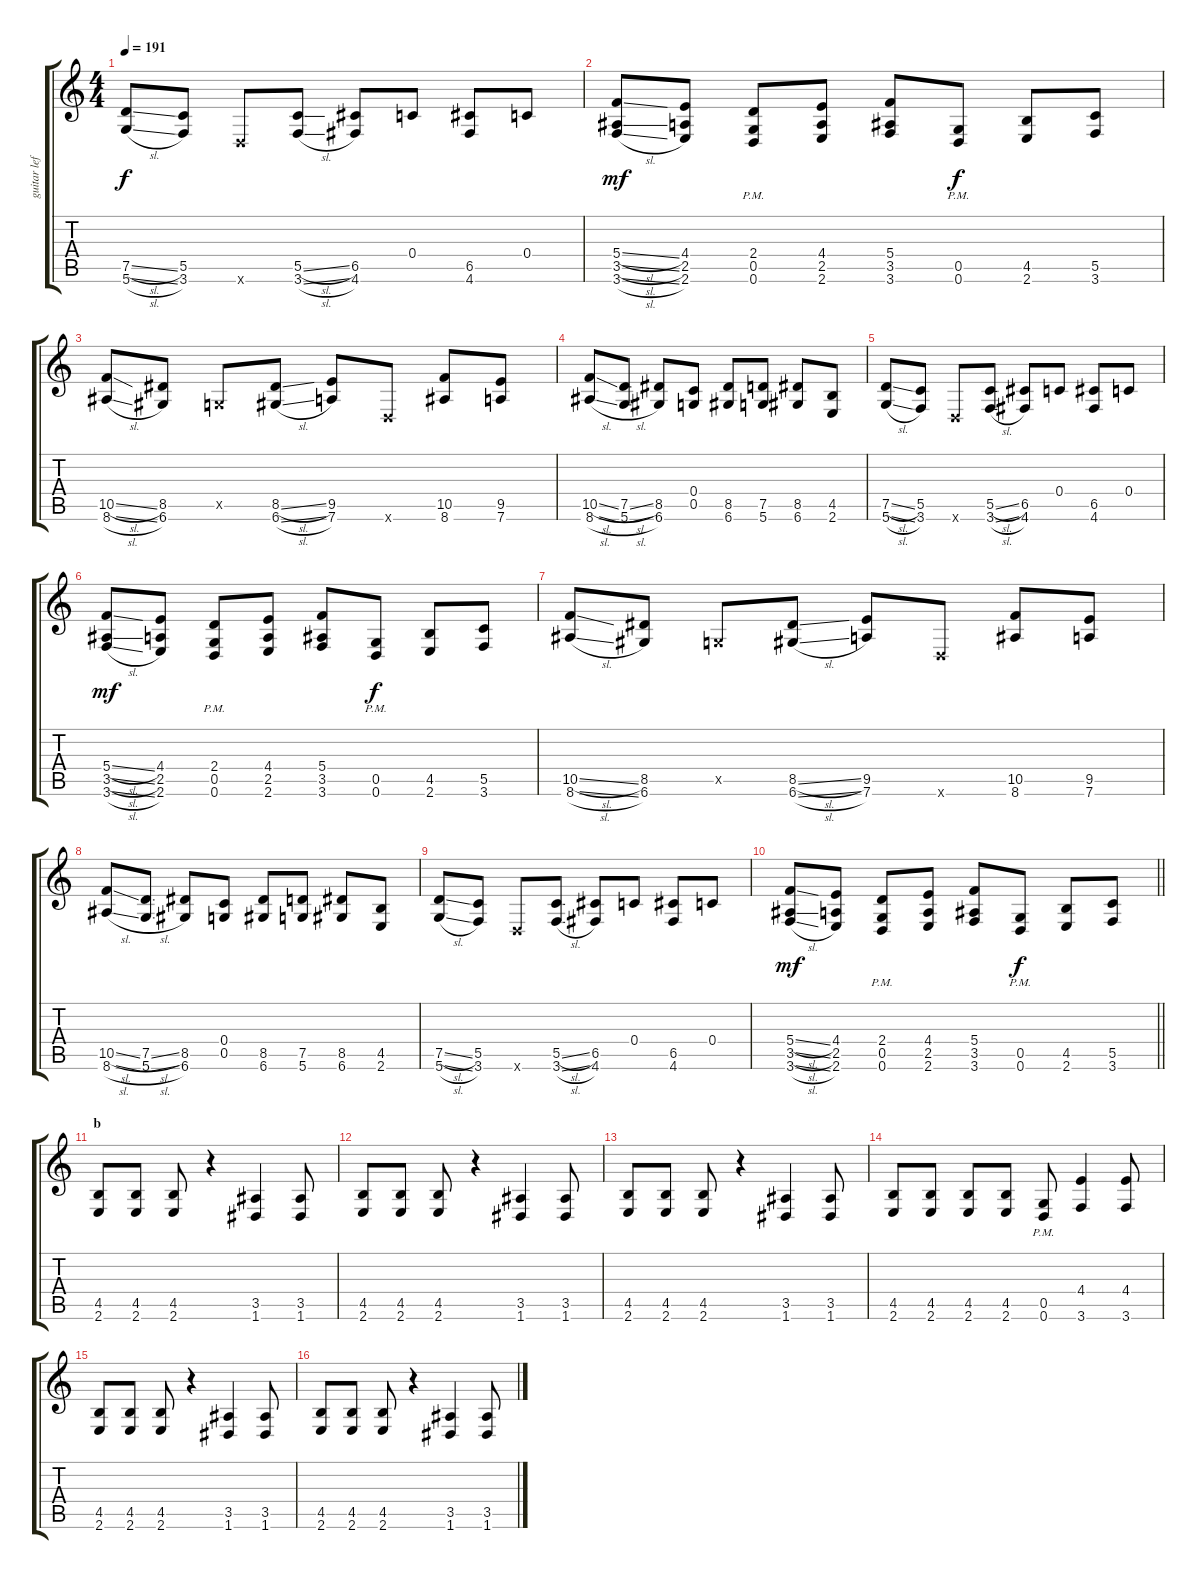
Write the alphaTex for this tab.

\track ("guitar left" "guitar lef") {instrument distortionguitar}
\staff {score tabs}
\tuning (D4 A3 F3 C3 G2 D2) {hide}
\ts (4 4)
\tempo 191
\clef g2
\ks c
(7.5{sl} 5.6{sl}).8{dy f} (5.5 3.6).8 0.6{x}.8 (5.5{sl} 3.6{sl}).8 (6.5 4.6).8 0.4.8 (6.5 4.6).8 0.4.8 |
(5.4{sl} 3.5{sl} 3.6{sl}).8{dy mf} (4.4 2.5 2.6).8 (2.4 0.5{pm} 0.6).8 (4.4 2.5 2.6).8 (5.4 3.5 3.6).8 (0.5{pm} 0.6{pm}).8{dy f} (4.5 2.6).8 (5.5 3.6).8 |
(10.5{sl} 8.6{sl}).8 (8.5 6.6).8 0.5{x}.8 (8.5{sl} 6.6{sl}).8 (9.5 7.6).8 0.6{x}.8 (10.5 8.6).8 (9.5 7.6).8 |
(10.5{sl} 8.6{sl}).8 (7.5{sl} 5.6{sl}).8 (8.5 6.6).8 (0.4 0.5).8 (8.5 6.6).8 (7.5 5.6).8 (8.5 6.6).8 (4.5 2.6).8 |
(7.5{sl} 5.6{sl}).8 (5.5 3.6).8 0.6{x}.8 (5.5{sl} 3.6{sl}).8 (6.5 4.6).8 0.4.8 (6.5 4.6).8 0.4.8 |
(5.4{sl} 3.5{sl} 3.6{sl}).8{dy mf} (4.4 2.5 2.6).8 (2.4 0.5{pm} 0.6).8 (4.4 2.5 2.6).8 (5.4 3.5 3.6).8 (0.5{pm} 0.6{pm}).8{dy f} (4.5 2.6).8 (5.5 3.6).8 |
(10.5{sl} 8.6{sl}).8 (8.5 6.6).8 0.5{x}.8 (8.5{sl} 6.6{sl}).8 (9.5 7.6).8 0.6{x}.8 (10.5 8.6).8 (9.5 7.6).8 |
(10.5{sl} 8.6{sl}).8 (7.5{sl} 5.6{sl}).8 (8.5 6.6).8 (0.4 0.5).8 (8.5 6.6).8 (7.5 5.6).8 (8.5 6.6).8 (4.5 2.6).8 |
(7.5{sl} 5.6{sl}).8 (5.5 3.6).8 0.6{x}.8 (5.5{sl} 3.6{sl}).8 (6.5 4.6).8 0.4.8 (6.5 4.6).8 0.4.8 |
\barLineRight lightlight
(5.4{sl} 3.5{sl} 3.6{sl}).8{dy mf} (4.4 2.5 2.6).8 (2.4 0.5{pm} 0.6).8 (4.4 2.5 2.6).8 (5.4 3.5 3.6).8 (0.5{pm} 0.6{pm}).8{dy f} (4.5 2.6).8 (5.5 3.6).8 |
\section ("" "b")
(4.5 2.6).8 (4.5 2.6).8 (4.5 2.6).8 r.4 (3.5 1.6).4 (3.5 1.6).8 |
(4.5 2.6).8 (4.5 2.6).8 (4.5 2.6).8 r.4 (3.5 1.6).4 (3.5 1.6).8 |
(4.5 2.6).8 (4.5 2.6).8 (4.5 2.6).8 r.4 (3.5 1.6).4 (3.5 1.6).8 |
(4.5 2.6).8 (4.5 2.6).8 (4.5 2.6).8 (4.5 2.6).8 (0.5{pm} 0.6{pm}).8 (4.4 3.6).4 (4.4 3.6).8 |
(4.5 2.6).8 (4.5 2.6).8 (4.5 2.6).8 r.4 (3.5 1.6).4 (3.5 1.6).8 |
(4.5 2.6).8 (4.5 2.6).8 (4.5 2.6).8 r.4 (3.5 1.6).4 (3.5 1.6).8
